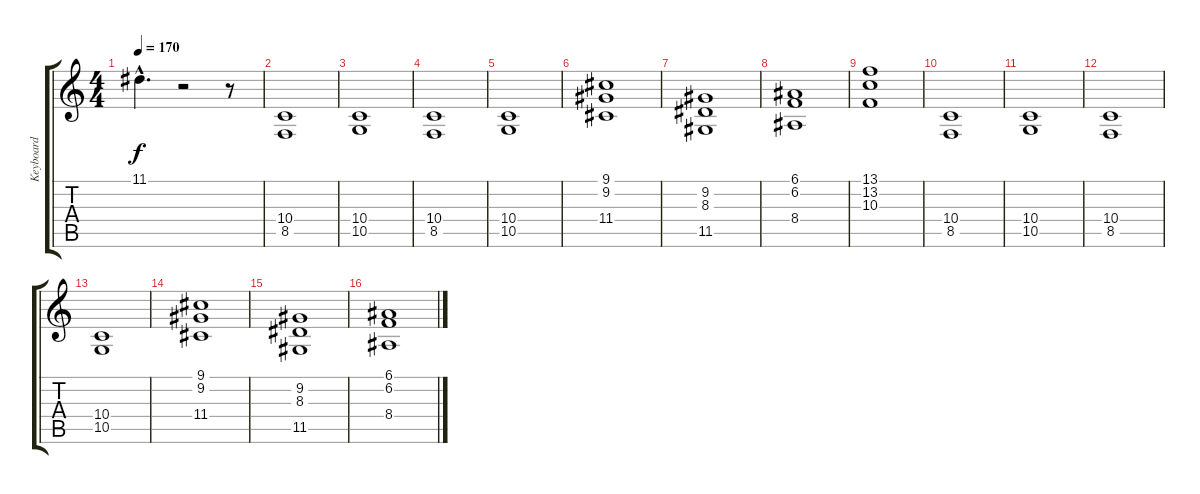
\track ("Keyboard" "Keyboard") {instrument lead3calliope}
\staff {score tabs}
\tuning (E4 B3 G3 D3 A2 E2) {hide}
\ts (4 4)
\tempo 170
\clef g2
\ks c
11.1{hac}.4{d dy f} r.2 r.8 |
(10.4 8.5).1 |
(10.4 10.5).1 |
(10.4 8.5).1 |
(10.4 10.5).1 |
(9.1 9.2 11.4).1 |
(9.2 8.3 11.5).1 |
(6.1 6.2 8.4).1 |
(13.1 13.2 10.3).1 |
(10.4 8.5).1 |
(10.4 10.5).1 |
(10.4 8.5).1 |
(10.4 10.5).1 |
(9.1 9.2 11.4).1 |
(9.2 8.3 11.5).1 |
(6.1 6.2 8.4).1
